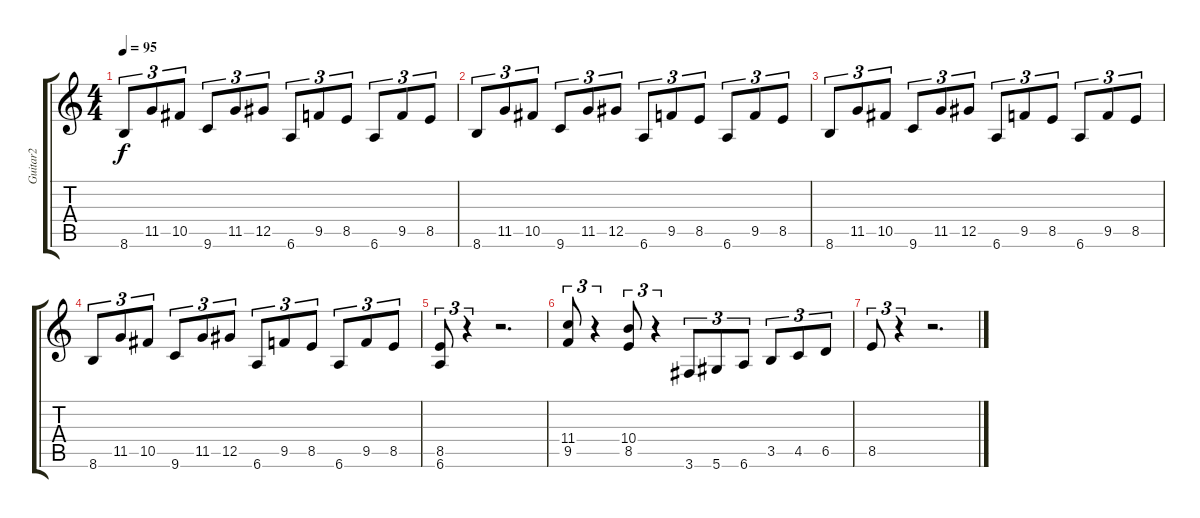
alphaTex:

\track ("Guitar2" "Guitar2") {instrument overdrivenguitar}
\staff {score tabs}
\tuning (Eb4 Bb3 Gb3 Db3 Ab2 Eb2) {hide}
\ts (4 4)
\tempo 95
\clef g2
\ks c
8.6.8{tu (3 2) dy f instrument overdrivenguitar} 11.5.8{tu (3 2)} 10.5.8{tu (3 2)} 9.6.8{tu (3 2)} 11.5.8{tu (3 2)} 12.5.8{tu (3 2)} 6.6.8{tu (3 2)} 9.5.8{tu (3 2)} 8.5.8{tu (3 2)} 6.6.8{tu (3 2)} 9.5.8{tu (3 2)} 8.5.8{tu (3 2)} |
8.6.8{tu (3 2)} 11.5.8{tu (3 2)} 10.5.8{tu (3 2)} 9.6.8{tu (3 2)} 11.5.8{tu (3 2)} 12.5.8{tu (3 2)} 6.6.8{tu (3 2)} 9.5.8{tu (3 2)} 8.5.8{tu (3 2)} 6.6.8{tu (3 2)} 9.5.8{tu (3 2)} 8.5.8{tu (3 2)} |
8.6.8{tu (3 2)} 11.5.8{tu (3 2)} 10.5.8{tu (3 2)} 9.6.8{tu (3 2)} 11.5.8{tu (3 2)} 12.5.8{tu (3 2)} 6.6.8{tu (3 2)} 9.5.8{tu (3 2)} 8.5.8{tu (3 2)} 6.6.8{tu (3 2)} 9.5.8{tu (3 2)} 8.5.8{tu (3 2)} |
8.6.8{tu (3 2)} 11.5.8{tu (3 2)} 10.5.8{tu (3 2)} 9.6.8{tu (3 2)} 11.5.8{tu (3 2)} 12.5.8{tu (3 2)} 6.6.8{tu (3 2)} 9.5.8{tu (3 2)} 8.5.8{tu (3 2)} 6.6.8{tu (3 2)} 9.5.8{tu (3 2)} 8.5.8{tu (3 2)} |
(8.5 6.6).8{tu (3 2)} r.4{tu (3 2)} r.2{d} |
(11.4 9.5).8{tu (3 2)} r.4{tu (3 2)} (10.4 8.5).8{tu (3 2)} r.4{tu (3 2)} 3.6.8{tu (3 2)} 5.6.8{tu (3 2)} 6.6.8{tu (3 2)} 3.5.8{tu (3 2)} 4.5.8{tu (3 2)} 6.5.8{tu (3 2)} |
8.5.8{tu (3 2)} r.4{tu (3 2)} r.2{d}
